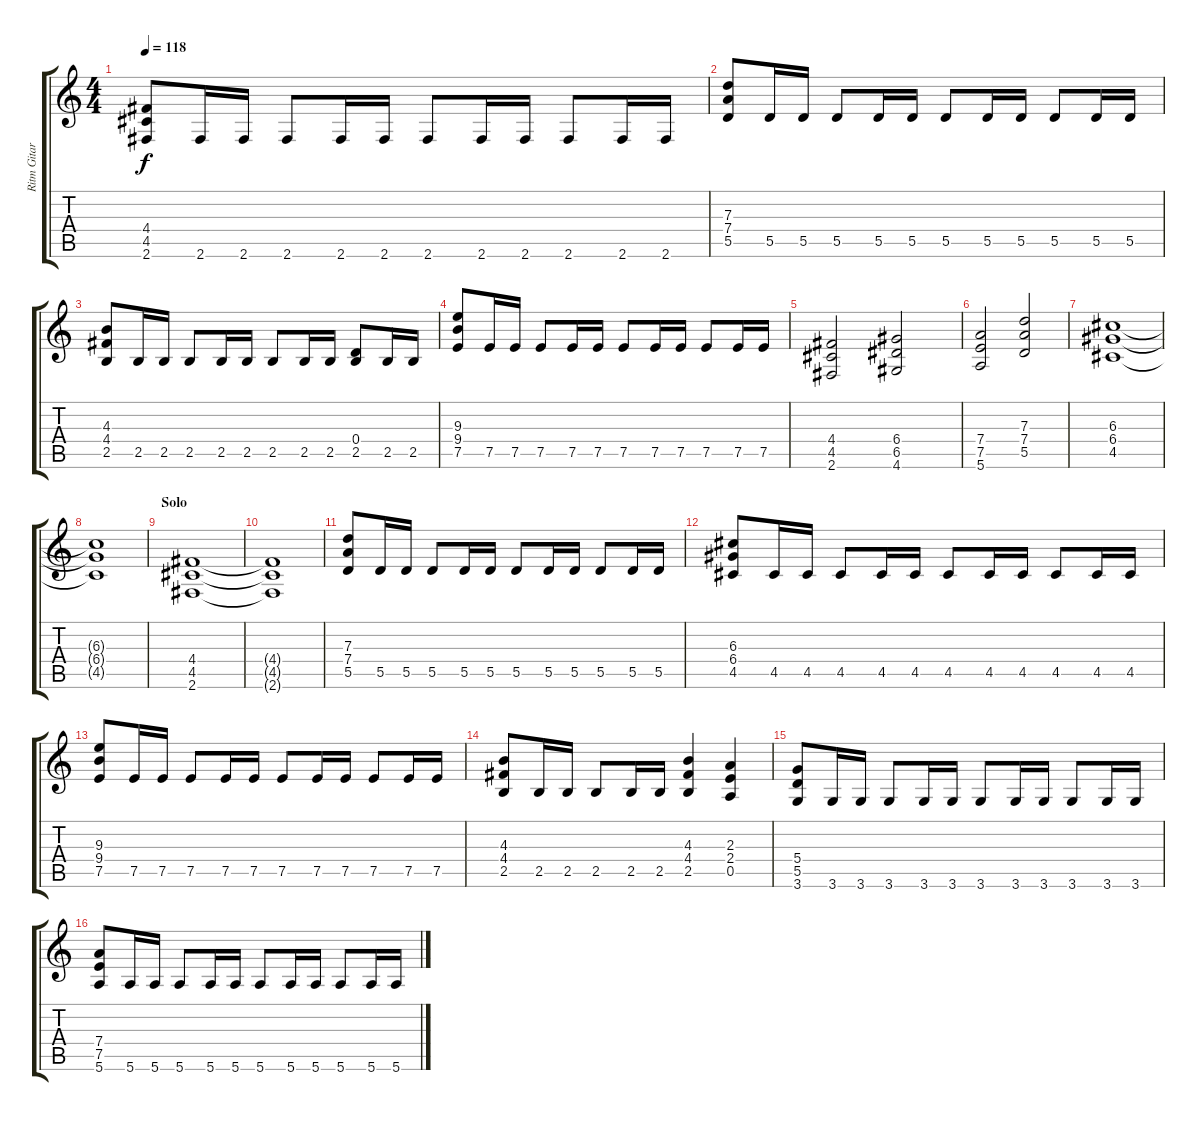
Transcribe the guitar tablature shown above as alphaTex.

\track ("Ritm Gitar" "Ritm Gitar") {instrument distortionguitar}
\staff {score tabs}
\tuning (E4 B3 G3 D3 A2 E2) {hide}
\ts (4 4)
\tempo 118
\clef g2
\ks c
(4.4 4.5 2.6).8{dy f} 2.6.16 2.6.16 2.6.8 2.6.16 2.6.16 2.6.8 2.6.16 2.6.16 2.6.8 2.6.16 2.6.16 |
(7.3 7.4 5.5).8 5.5.16 5.5.16 5.5.8 5.5.16 5.5.16 5.5.8 5.5.16 5.5.16 5.5.8 5.5.16 5.5.16 |
(4.3 4.4 2.5).8 2.5.16 2.5.16 2.5.8 2.5.16 2.5.16 2.5.8 2.5.16 2.5.16 (0.4 2.5).8 2.5.16 2.5.16 |
(9.3 9.4 7.5).8 7.5.16 7.5.16 7.5.8 7.5.16 7.5.16 7.5.8 7.5.16 7.5.16 7.5.8 7.5.16 7.5.16 |
(4.4 4.5 2.6).2 (6.4 6.5 4.6).2 |
(7.4 7.5 5.6).2 (7.3 7.4 5.5).2 |
(6.3 6.4 4.5).1 |
(6.3{t} 6.4{t} 4.5{t}).1 |
\section ("" "Solo")
(4.4 4.5 2.6).1 |
(4.4{t} 4.5{t} 2.6{t}).1 |
(7.3 7.4 5.5).8 5.5.16 5.5.16 5.5.8 5.5.16 5.5.16 5.5.8 5.5.16 5.5.16 5.5.8 5.5.16 5.5.16 |
(6.3 6.4 4.5).8 4.5.16 4.5.16 4.5.8 4.5.16 4.5.16 4.5.8 4.5.16 4.5.16 4.5.8 4.5.16 4.5.16 |
(9.3 9.4 7.5).8 7.5.16 7.5.16 7.5.8 7.5.16 7.5.16 7.5.8 7.5.16 7.5.16 7.5.8 7.5.16 7.5.16 |
(4.3 4.4 2.5).8 2.5.16 2.5.16 2.5.8 2.5.16 2.5.16 (4.3 4.4 2.5).4 (2.3 2.4 0.5).4 |
(5.4 5.5 3.6).8 3.6.16 3.6.16 3.6.8 3.6.16 3.6.16 3.6.8 3.6.16 3.6.16 3.6.8 3.6.16 3.6.16 |
(7.4 7.5 5.6).8 5.6.16 5.6.16 5.6.8 5.6.16 5.6.16 5.6.8 5.6.16 5.6.16 5.6.8 5.6.16 5.6.16
